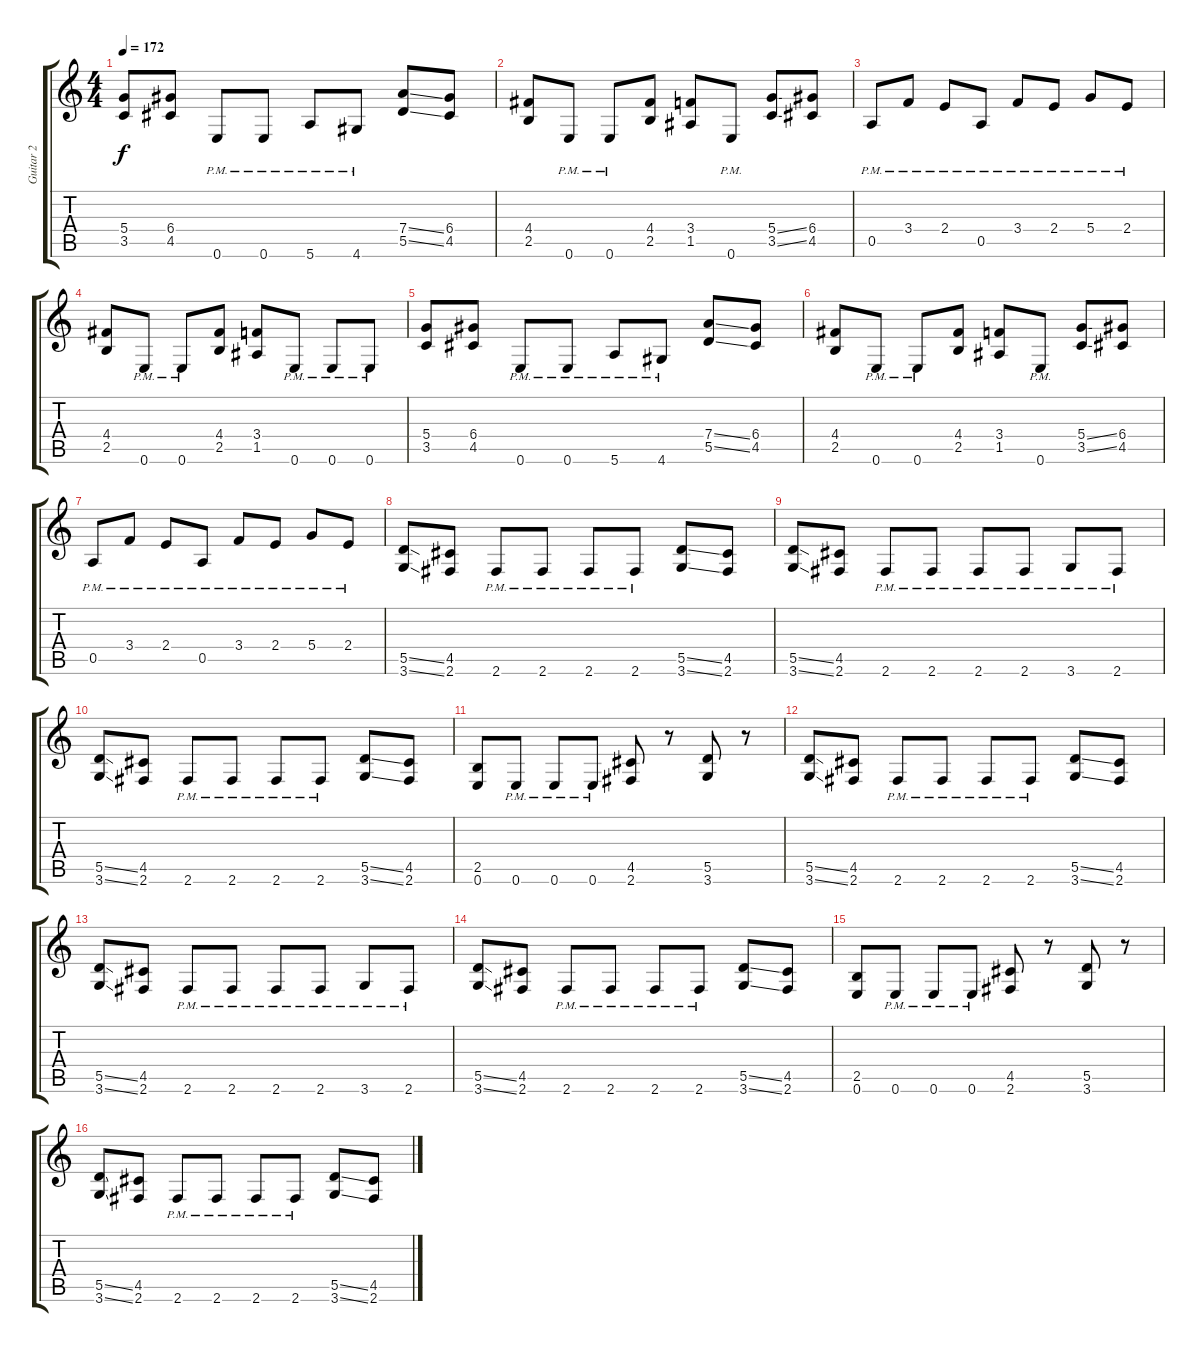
\track ("Guitar 2" "Guitar 2") {instrument distortionguitar}
\staff {score tabs}
\tuning (E4 B3 G3 D3 A2 E2) {hide}
\ts (4 4)
\tempo 172
\clef g2
\ks c
(5.4 3.5).8{dy f} (6.4 4.5).8 0.6{pm}.8 0.6{pm}.8 5.6{pm}.8 4.6{pm}.8 (7.4{ss} 5.5{ss}).8 (6.4 4.5).8 |
(4.4 2.5).8 0.6{pm}.8 0.6{pm}.8 (4.4 2.5).8 (3.4 1.5).8 0.6{pm}.8 (5.4{ss} 3.5{ss}).8 (6.4 4.5).8 |
0.5{pm}.8 3.4{pm}.8 2.4{pm}.8 0.5{pm}.8 3.4{pm}.8 2.4{pm}.8 5.4{pm}.8 2.4{pm}.8 |
(4.4 2.5).8 0.6{pm}.8 0.6{pm}.8 (4.4 2.5).8 (3.4 1.5).8 0.6{pm}.8 0.6{pm}.8 0.6{pm}.8 |
(5.4 3.5).8 (6.4 4.5).8 0.6{pm}.8 0.6{pm}.8 5.6{pm}.8 4.6{pm}.8 (7.4{ss} 5.5{ss}).8 (6.4 4.5).8 |
(4.4 2.5).8 0.6{pm}.8 0.6{pm}.8 (4.4 2.5).8 (3.4 1.5).8 0.6{pm}.8 (5.4{ss} 3.5{ss}).8 (6.4 4.5).8 |
0.5{pm}.8 3.4{pm}.8 2.4{pm}.8 0.5{pm}.8 3.4{pm}.8 2.4{pm}.8 5.4{pm}.8 2.4{pm}.8 |
\section ("" "")
(5.5{ss} 3.6{ss}).8 (4.5 2.6).8 2.6{pm}.8 2.6{pm}.8 2.6{pm}.8 2.6{pm}.8 (5.5{ss} 3.6{ss}).8 (4.5 2.6).8 |
(5.5{ss} 3.6{ss}).8 (4.5 2.6).8 2.6{pm}.8 2.6{pm}.8 2.6{pm}.8 2.6{pm}.8 3.6{pm}.8 2.6{pm}.8 |
(5.5{ss} 3.6{ss}).8 (4.5 2.6).8 2.6{pm}.8 2.6{pm}.8 2.6{pm}.8 2.6{pm}.8 (5.5{ss} 3.6{ss}).8 (4.5 2.6).8 |
(2.5 0.6).8 0.6{pm}.8 0.6{pm}.8 0.6{pm}.8 (4.5 2.6).8 r.8 (5.5 3.6).8 r.8 |
(5.5{ss} 3.6{ss}).8 (4.5 2.6).8 2.6{pm}.8 2.6{pm}.8 2.6{pm}.8 2.6{pm}.8 (5.5{ss} 3.6{ss}).8 (4.5 2.6).8 |
(5.5{ss} 3.6{ss}).8 (4.5 2.6).8 2.6{pm}.8 2.6{pm}.8 2.6{pm}.8 2.6{pm}.8 3.6{pm}.8 2.6{pm}.8 |
(5.5{ss} 3.6{ss}).8 (4.5 2.6).8 2.6{pm}.8 2.6{pm}.8 2.6{pm}.8 2.6{pm}.8 (5.5{ss} 3.6{ss}).8 (4.5 2.6).8 |
(2.5 0.6).8 0.6{pm}.8 0.6{pm}.8 0.6{pm}.8 (4.5 2.6).8 r.8 (5.5 3.6).8 r.8 |
(5.5{ss} 3.6{ss}).8 (4.5 2.6).8 2.6{pm}.8 2.6{pm}.8 2.6{pm}.8 2.6{pm}.8 (5.5{ss} 3.6{ss}).8 (4.5 2.6).8
